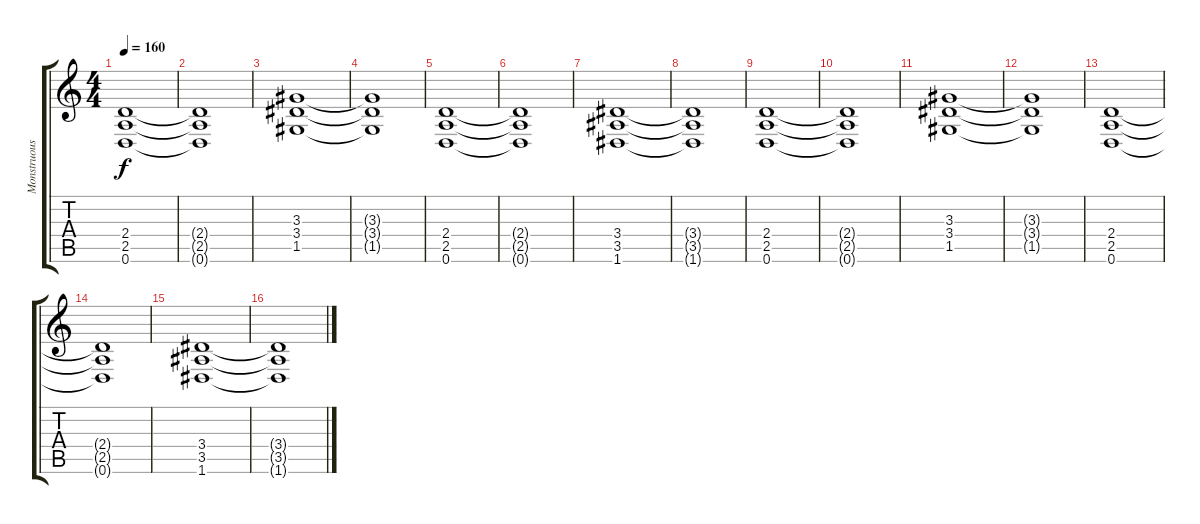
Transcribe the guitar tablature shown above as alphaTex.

\track ("Monstruous Chords" "Monstruous") {instrument distortionguitar}
\staff {score tabs}
\tuning (D4 A3 F3 C3 G2 D2) {hide}
\ts (4 4)
\tempo 160
\clef g2
\ks c
(2.4 2.5 0.6).1{dy f} |
(2.4{t} 2.5{t} 0.6{t}).1 |
(3.3 3.4 1.5).1 |
(3.3{t} 3.4{t} 1.5{t}).1 |
(2.4 2.5 0.6).1 |
(2.4{t} 2.5{t} 0.6{t}).1 |
(3.4 3.5 1.6).1 |
(3.4{t} 3.5{t} 1.6{t}).1 |
(2.4 2.5 0.6).1 |
(2.4{t} 2.5{t} 0.6{t}).1 |
(3.3 3.4 1.5).1 |
(3.3{t} 3.4{t} 1.5{t}).1 |
(2.4 2.5 0.6).1 |
(2.4{t} 2.5{t} 0.6{t}).1 |
(3.4 3.5 1.6).1 |
(3.4{t} 3.5{t} 1.6{t}).1
